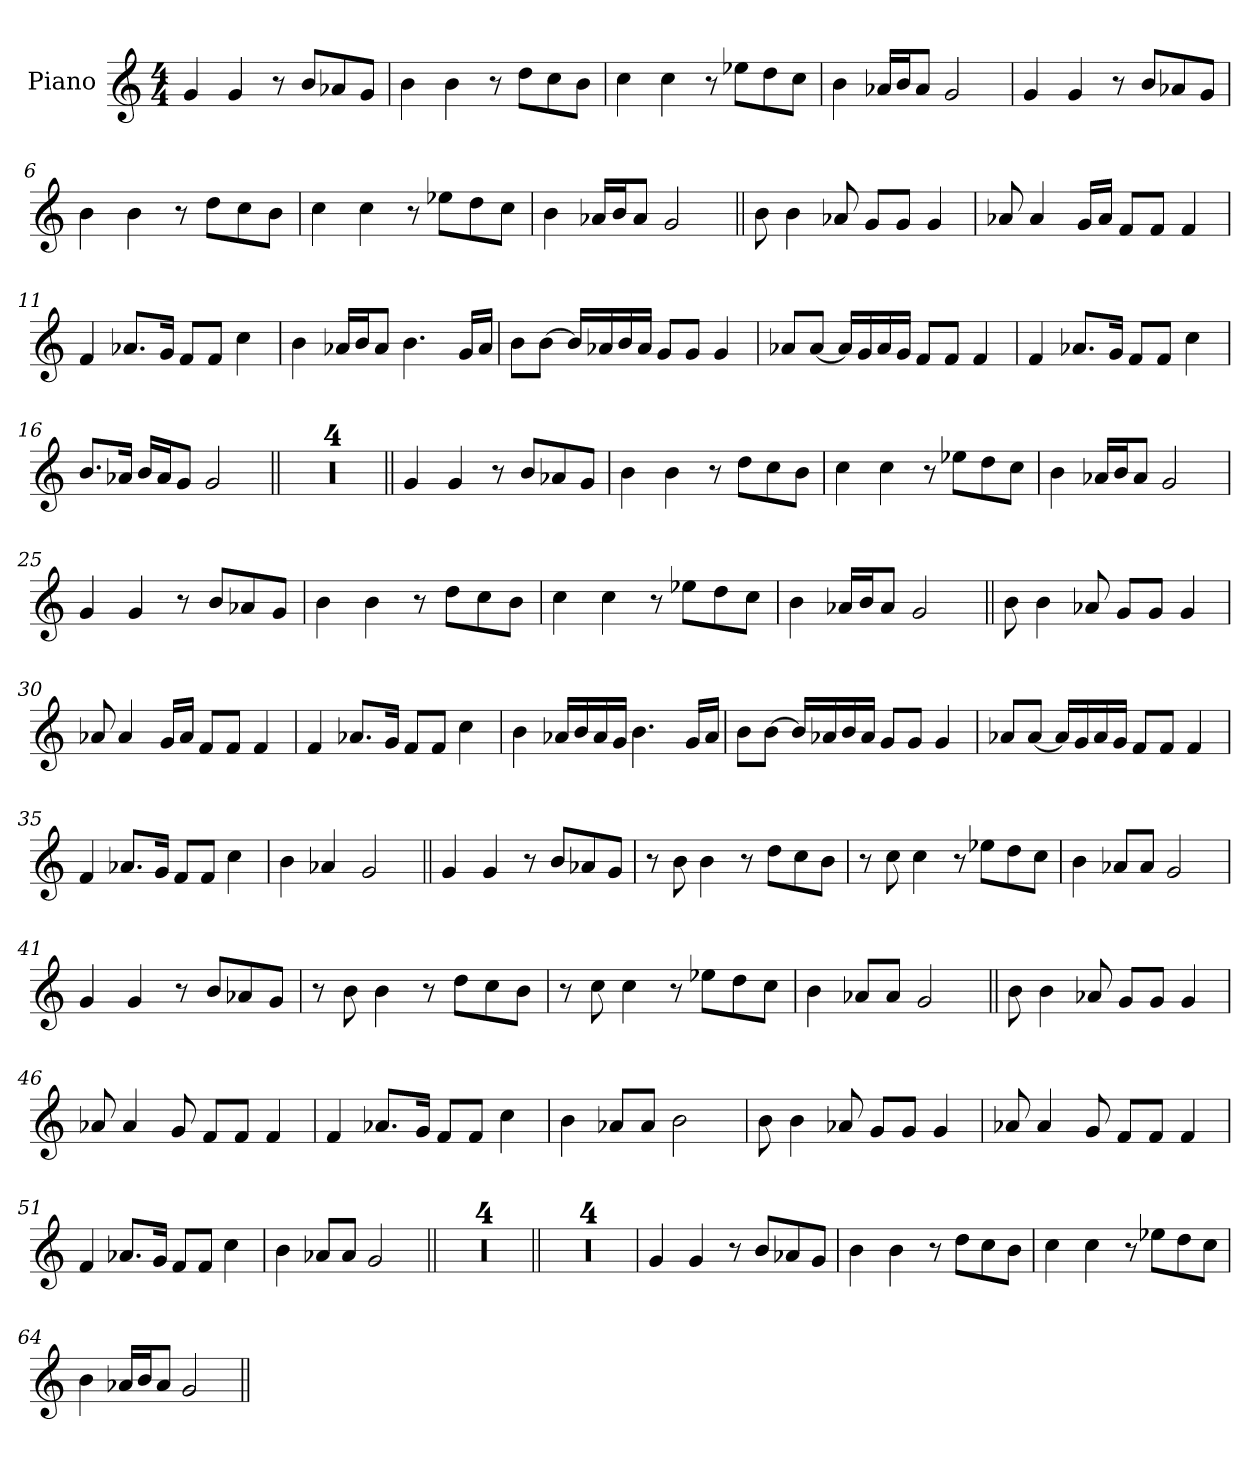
**kern
*part1
*staff1
*I"Piano
*I'Pno.
*clefG2
*k[]
*M4/4
*MM160
=1
4g
4g
8r
8bL
8a-X
8gJ
=2
4b
4b
8r
8ddL
8cc
8bJ
=3
4cc
4cc
8r
8ee-XL
8dd
8ccJ
=4
4b
16a-XLL
16bJ
8a-J
2g
=5
4g
4g
8r
8bL
8a-X
8gJ
=6
4b
4b
8r
8ddL
8cc
8bJ
=7
4cc
4cc
8r
8ee-XL
8dd
8ccJ
=8
4b
16a-XLL
16bJ
8a-J
2g
=9||
8b
4b
8a-X
8gL
8gJ
4g
=10
8a-X
4a-
16gLL
16a-JJ
8fL
8fJ
4f
=11
4f
8.a-XL
16gJk
8fL
8fJ
4cc
=12
4b
16a-XLL
16bJ
8a-J
4.b
16gLL
16a-JJ
=13
8bL
[8bJ
16bLL]
16a-X
16b
16a-JJ
8gL
8gJ
4g
=14
8a-XL
[8a-J
16a-LL]
16g
16a-
16gJJ
8fL
8fJ
4f
=15
4f
8.a-XL
16gJk
8fL
8fJ
4cc
=16
8.bL
16a-XJk
16bLL
16a-J
8gJ
2g
=17||
1r
=18
1r
=19
1r
=20
1r
=21||
4g
4g
8r
8bL
8a-X
8gJ
=22
4b
4b
8r
8ddL
8cc
8bJ
=23
4cc
4cc
8r
8ee-XL
8dd
8ccJ
=24
4b
16a-XLL
16bJ
8a-J
2g
=25
4g
4g
8r
8bL
8a-X
8gJ
=26
4b
4b
8r
8ddL
8cc
8bJ
=27
4cc
4cc
8r
8ee-XL
8dd
8ccJ
=28
4b
16a-XLL
16bJ
8a-J
2g
=29||
8b
4b
8a-X
8gL
8gJ
4g
=30
8a-X
4a-
16gLL
16a-JJ
8fL
8fJ
4f
=31
4f
8.a-XL
16gJk
8fL
8fJ
4cc
=32
4b
16a-XLL
16b
16a-
16gJJ
4.b
16gLL
16a-JJ
=33
8bL
[8bJ
16bLL]
16a-X
16b
16a-JJ
8gL
8gJ
4g
=34
8a-XL
[8a-J
16a-LL]
16g
16a-
16gJJ
8fL
8fJ
4f
=35
4f
8.a-XL
16gJk
8fL
8fJ
4cc
=36
4b
4a-X
2g
=37||
4g
4g
8r
8bL
8a-X
8gJ
=38
8r
8b
4b
8r
8ddL
8cc
8bJ
=39
8r
8cc
4cc
8r
8ee-XL
8dd
8ccJ
=40
4b
8a-XL
8a-J
2g
=41
4g
4g
8r
8bL
8a-X
8gJ
=42
8r
8b
4b
8r
8ddL
8cc
8bJ
=43
8r
8cc
4cc
8r
8ee-XL
8dd
8ccJ
=44
4b
8a-XL
8a-J
2g
=45||
8b
4b
8a-X
8gL
8gJ
4g
=46
8a-X
4a-
8g
8fL
8fJ
4f
=47
4f
8.a-XL
16gJk
8fL
8fJ
4cc
=48
4b
8a-XL
8a-J
2b
=49
8b
4b
8a-X
8gL
8gJ
4g
=50
8a-X
4a-
8g
8fL
8fJ
4f
=51
4f
8.a-XL
16gJk
8fL
8fJ
4cc
=52
4b
8a-XL
8a-J
2g
=53||
1r
=54
1r
=55
1r
=56
1r
=57||
1r
=58
1r
=59
1r
=60
1r
=61
4g!
4g!
8r
8b!L
8a-X!
8g!J
=62
4b!
4b!
8r
8dd!L
8cc!
8b!J
=63
4cc!
4cc!
8r
8ee-X!L
8dd!
8cc!J
=64
4b!
16a-X!LL
16b!J
8a-!J
2g!
=||
*-
